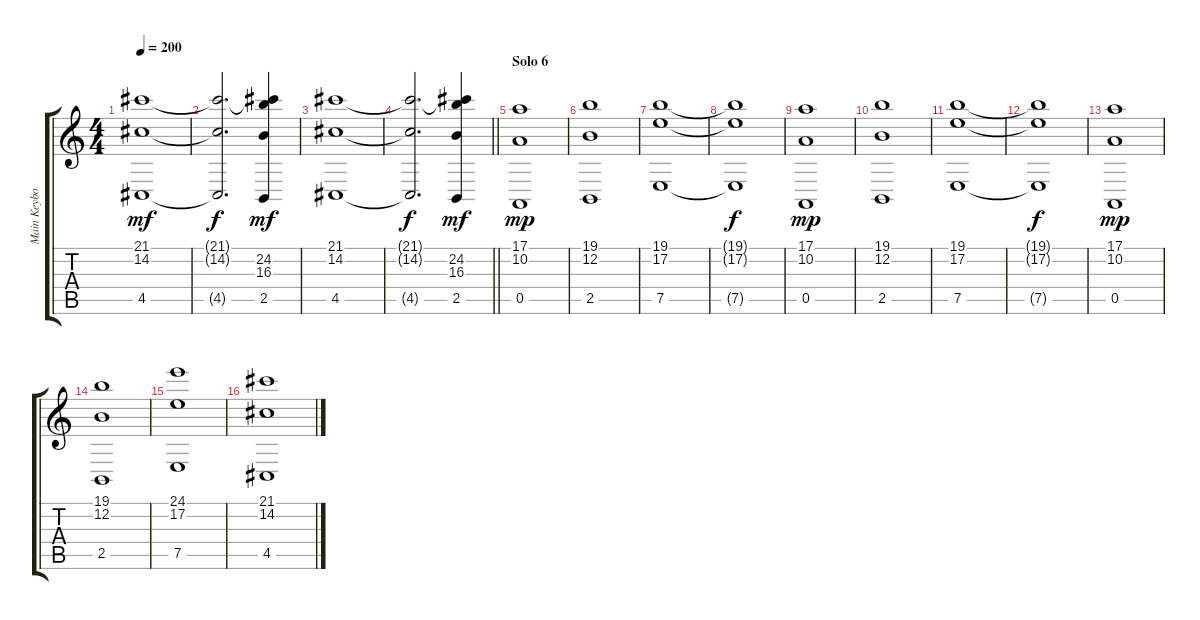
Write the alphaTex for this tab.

\track ("Main Keyboards" "Main Keybo") {instrument stringensemble1}
\staff {score tabs}
\tuning (E4 B3 G3 D3 A2 E2) {hide}
\ts (4 4)
\tempo 200
\clef g2
\ks c
(21.1 14.2 4.5).1{dy mf} |
(21.1{t} 14.2{t} 4.5{t}).2{d dy f} (21.1{t} 24.2 16.3 2.5).4{dy mf} |
(21.1 14.2 4.5).1 |
\barLineRight lightlight
(21.1{t} 14.2{t} 4.5{t}).2{d dy f} (21.1{t} 24.2 16.3 2.5).4{dy mf} |
\section ("" "Solo 6")
(17.1 10.2 0.5).1{dy mp} |
(19.1 12.2 2.5).1 |
(19.1 17.2 7.5).1 |
(19.1{t} 17.2{t} 7.5{t}).1{dy f} |
(17.1 10.2 0.5).1{dy mp} |
(19.1 12.2 2.5).1 |
(19.1 17.2 7.5).1 |
(19.1{t} 17.2{t} 7.5{t}).1{dy f} |
(17.1 10.2 0.5).1{dy mp} |
(19.1 12.2 2.5).1 |
(24.1 17.2 7.5).1 |
(21.1 14.2 4.5).1
